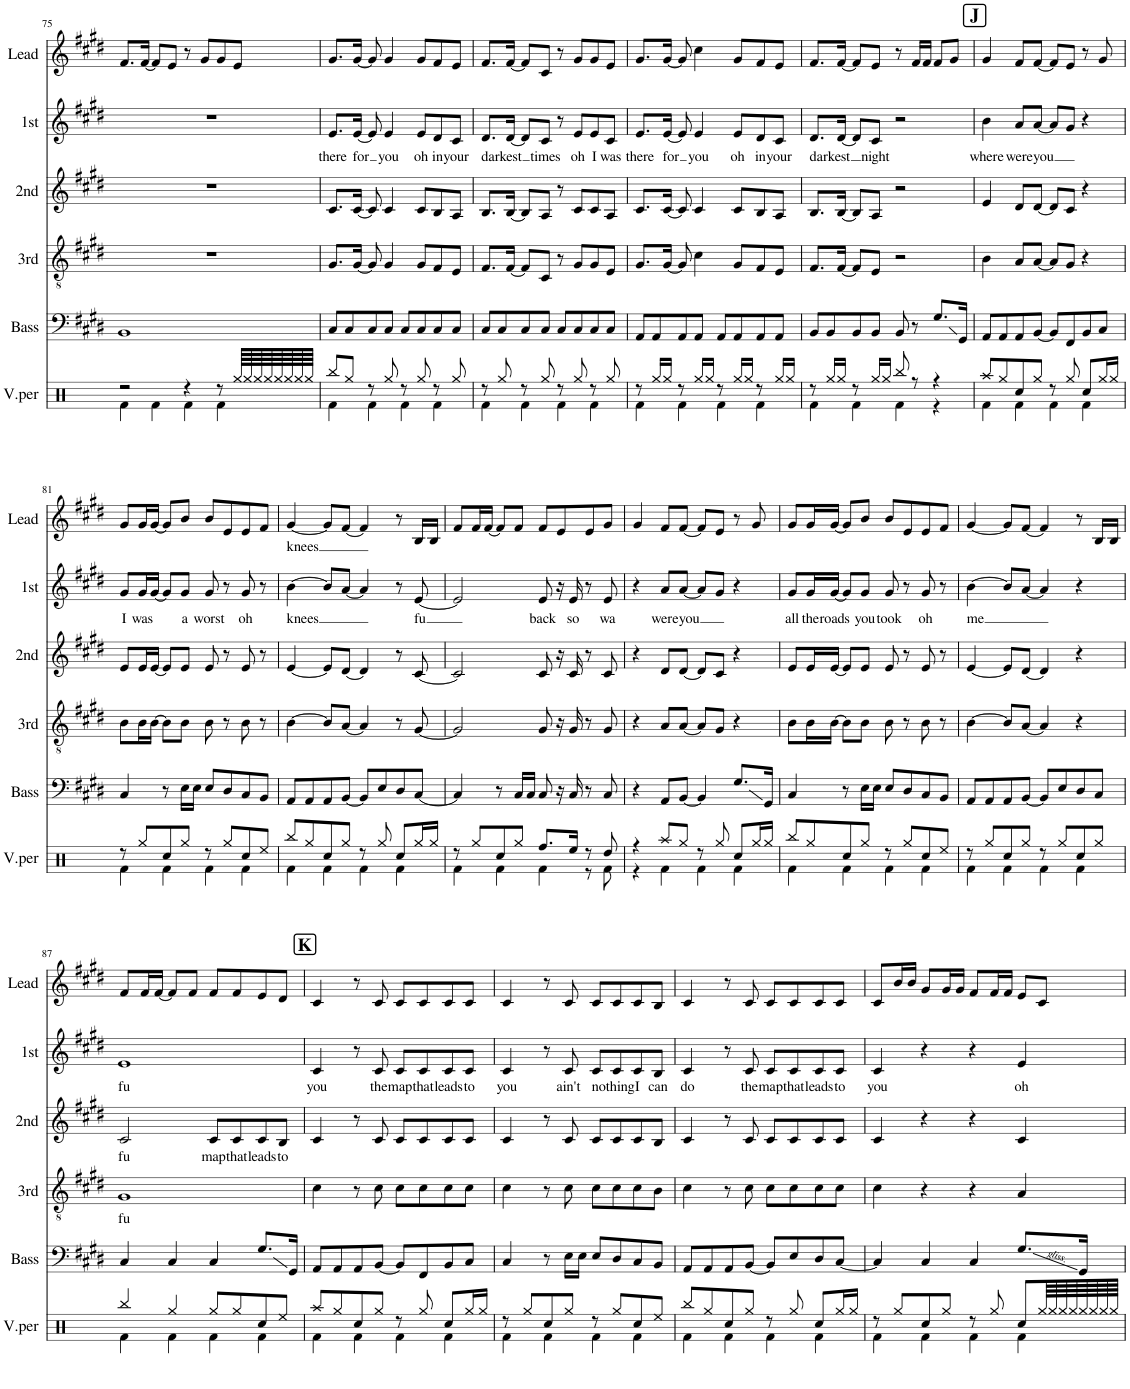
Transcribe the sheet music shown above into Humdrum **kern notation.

**kern	**kern	**kern	**text	**kern	**text	**kern	**text	**kern	**text
*part6	*part5	*part4	*part4	*part3	*part3	*part2	*part2	*part1	*part1
*staff6	*staff5	*staff4	*staff4	*staff3	*staff3	*staff2	*staff2	*staff1	*staff1
*I"V.per	*I"Bass	*I"3rd	*	*I"2nd	*	*I"1st	*	*I"Lead	*
*I'V.per	*I'Bass	*I'3rd	*	*I'2nd	*	*I'1st	*	*I'Lead	*
!!LO:PB:g=z
*clefX	*clefF4	*clefGv2	*	*clefG2	*	*clefG2	*	*clefG2	*
*k[]	*k[f#c#g#d#]	*k[f#c#g#d#]	*	*k[f#c#g#d#]	*	*k[f#c#g#d#]	*	*k[f#c#g#d#]	*
*M4/4	*M4/4	*M4/4	*	*M4/4	*	*M4/4	*	*M4/4	*
=75	=75	=75	=75	=75	=75	=75	=75	=75	=75
*^	*	*	*	*	*	*	*	*	*
2r	4Rf\	1BB	1r	.	1r	.	1r	.	8.f#/L	.
.	.	.	.	.	.	.	.	.	[16f#/Jk	.
.	4Rf\	.	.	.	.	.	.	.	8f#/L]	.
.	.	.	.	.	.	.	.	.	8e/J	.
4r	4Rf\	.	.	.	.	.	.	.	8r	.
.	.	.	.	.	.	.	.	.	8g#/L	.
8r	4Rf\	.	.	.	.	.	.	.	8g#/	.
64Rgg/LLLL	.	.	.	.	.	.	.	.	8e/J	.
64Rgg/	.	.	.	.	.	.	.	.	.	.
64Rgg/	.	.	.	.	.	.	.	.	.	.
64Rgg/	.	.	.	.	.	.	.	.	.	.
64Rgg/	.	.	.	.	.	.	.	.	.	.
64Rgg/	.	.	.	.	.	.	.	.	.	.
64Rgg/	.	.	.	.	.	.	.	.	.	.
64Rgg/JJJJ	.	.	.	.	.	.	.	.	.	.
=76	=76	=76	=76	=76	=76	=76	=76	=76	=76	=76
!	!	!	!	!	!	!	!	!LO:LY:b	!	!
8Rbb/L	4Rf\	8C#/L	8.G#/L	.	8.c#/L	.	8.e/L	there	8.g#/L	.
8Rgg/J	.	8C#/	.	.	.	.	.	.	.	.
!	!	!	!	!	!	!	!	!LO:LY:b	!	!
.	.	.	[16G#/Jk	.	[16c#/Jk	.	[16e/Jk	for	[16g#/Jk	.
8r	4Rf\	8C#/	8G#/]	.	8c#/]	.	8e/]	.	8g#/]	.
!	!	!	!	!	!	!	!	!LO:LY:b	!	!
8Rgg/	.	8C#/J	4G#/	.	4c#/	.	4e/	you	4g#/	.
8r	4Rf\	8C#/L	.	.	.	.	.	.	.	.
!	!	!	!	!	!	!	!	!LO:LY:b	!	!
8Rgg/	.	8C#/	8G#/L	.	8c#/L	.	8e/L	oh	8g#/L	.
!	!	!	!	!	!	!	!	!LO:LY:b	!	!
8r	4Rf\	8C#/	8F#/	.	8B/	.	8d#/	in	8f#/	.
!	!	!	!	!	!	!	!	!LO:LY:b	!	!
8Rgg/	.	8C#/J	8E/J	.	8A/J	.	8c#/J	your	8e/J	.
=77	=77	=77	=77	=77	=77	=77	=77	=77	=77	=77
!	!	!	!	!	!	!	!	!LO:LY:b	!	!
8r	4Rf\	8C#/L	8.F#/L	.	8.B/L	.	8.d#/L	darkest	8.f#/L	.
8Rgg/	.	8C#/	.	.	.	.	.	.	.	.
.	.	.	[16F#/Jk	.	[16B/Jk	.	[16d#/Jk	.	[16f#/Jk	.
8r	4Rf\	8C#/	8F#/L]	.	8B/L]	.	8d#/L]	.	8f#/L]	.
!	!	!	!	!	!	!	!	!LO:LY:b	!	!
8Rgg/	.	8C#/J	8C#/J	.	8A/J	.	8c#/J	times	8c#/J	.
8r	4Rf\	8C#/L	8r	.	8r	.	8r	.	8r	.
!	!	!	!	!	!	!	!	!LO:LY:b	!	!
8Rgg/	.	8C#/	8G#/L	.	8c#/L	.	8e/L	oh	8g#/L	.
!	!	!	!	!	!	!	!	!LO:LY:b	!	!
8r	4Rf\	8C#/	8G#/	.	8c#/	.	8e/	I	8g#/	.
!	!	!	!	!	!	!	!	!LO:LY:b	!	!
8Rgg/	.	8C#/J	8E/J	.	8A/J	.	8c#/J	was	8e/J	.
=78	=78	=78	=78	=78	=78	=78	=78	=78	=78	=78
!	!	!	!	!	!	!	!	!LO:LY:b	!	!
8r	4Rf\	8AA/L	8.G#/L	.	8.c#/L	.	8.e/L	there	8.g#/L	.
16Rgg/LL	.	8AA/	.	.	.	.	.	.	.	.
!	!	!	!	!	!	!	!	!LO:LY:b	!	!
16Rgg/JJ	.	.	[16G#/Jk	.	[16c#/Jk	.	[16e/Jk	for	[16g#/Jk	.
8r	4Rf\	8AA/	8G#/]	.	8c#/]	.	8e/]	.	8g#/]	.
!	!	!	!	!	!	!	!	!LO:LY:b	!	!
16Rgg/LL	.	8AA/J	4c#\	.	4c#/	.	4e/	you	4cc#\	.
16Rgg/JJ	.	.	.	.	.	.	.	.	.	.
8r	4Rf\	8AA/L	.	.	.	.	.	.	.	.
!	!	!	!	!	!	!	!	!LO:LY:b	!	!
16Rgg/LL	.	8AA/	8G#/L	.	8c#/L	.	8e/L	oh	8g#/L	.
16Rgg/JJ	.	.	.	.	.	.	.	.	.	.
!	!	!	!	!	!	!	!	!LO:LY:b	!	!
8r	4Rf\	8AA/	8F#/	.	8B/	.	8d#/	in	8f#/	.
!	!	!	!	!	!	!	!	!LO:LY:b	!	!
16Rgg/LL	.	8AA/J	8E/J	.	8A/J	.	8c#/J	your	8e/J	.
16Rgg/JJ	.	.	.	.	.	.	.	.	.	.
=79	=79	=79	=79	=79	=79	=79	=79	=79	=79	=79
!	!	!	!	!	!	!	!	!LO:LY:b	!	!
8r	4Rf\	8BB/L	8.F#/L	.	8.B/L	.	8.d#/L	darkest	8.f#/L	.
16Rgg/LL	.	8BB/	.	.	.	.	.	.	.	.
16Rgg/JJ	.	.	[16F#/Jk	.	[16B/Jk	.	[16d#/Jk	.	[16f#/Jk	.
8r	4Rf\	8BB/	8F#/L]	.	8B/L]	.	8d#/L]	.	8f#/L]	.
!	!	!	!	!	!	!	!	!LO:LY:b	!	!
16Rgg/LL	.	8BB/J	8E/J	.	8A/J	.	8c#/J	night	8e/J	.
16Rgg/JJ	.	.	.	.	.	.	.	.	.	.
8Rbb/	4Rf\	8BB/	2r	.	2r	.	2r	.	8r	.
8r	.	8r	.	.	.	.	.	.	16f#/LL	.
.	.	.	.	.	.	.	.	.	16f#/JJ	.
4r	4r	8.G#/L	.	.	.	.	.	.	8f#/L	.
.	.	.	.	.	.	.	.	.	8g#/J	.
.	.	16GG#/Jk	.	.	.	.	.	.	.	.
!!LO:REH:place=s1:a:B:cj:fs=14:t=J
=80	=80	=80	=80	=80	=80	=80	=80	=80	=80	=80
!	!	!	!	!	!	!	!	!LO:LY:b	!	!
8Raa/L	4Rf\	8AA/L	4B\	.	4e/	.	4b\	where	4g#/	.
8Rgg/	.	8AA/	.	.	.	.	.	.	.	.
!	!	!	!	!	!	!	!	!LO:LY:b	!	!
8Rcc/	4Rf\	8AA/	8A/L	.	8d#/L	.	8a/L	were	8f#/L	.
!	!	!	!	!	!	!	!	!LO:LY:b	!	!
8Rgg/J	.	[8BB/J	[8A/J	.	[8d#/J	.	[8a/J	you	[8f#/J	.
8r	4Rf\	8BB/L]	8A/L]	.	8d#/L]	.	8a/L]	.	8f#/L]	.
8Rgg/	.	8FF#/	8G#/J	.	8c#/J	.	8g#/J	.	8e/J	.
8Rcc/L	4Rf\	8BB/	4r	.	4r	.	4r	.	8r	.
16Rgg/L	.	8C#/J	.	.	.	.	.	.	8g#/	.
16Rgg/JJ	.	.	.	.	.	.	.	.	.	.
!!LO:LB:g=z
=81	=81	=81	=81	=81	=81	=81	=81	=81	=81	=81
!	!	!	!	!	!	!	!	!LO:LY:b	!	!
8r	4Rf\	4C#/	8B\L	.	8e/L	.	8g#/L	I	8g#/L	.
!	!	!	!	!	!	!	!	!LO:LY:b	!	!
8Rgg/L	.	.	16B\L	.	16e/L	.	16g#/L	was	16g#/L	.
.	.	.	[16B\JJ	.	[16e/JJ	.	[16g#/JJ	.	[16g#/JJ	.
8Rcc/	4Rf\	8r	8B\L]	.	8e/L]	.	8g#/L]	.	8g#/L]	.
!	!	!	!	!	!	!	!	!LO:LY:b	!	!
8Rgg/J	.	16E\LL	8B\J	.	8e/J	.	8g#/J	a	8b/J	.
.	.	16E\JJ	.	.	.	.	.	.	.	.
!	!	!	!	!	!	!	!	!LO:LY:b	!	!
8r	4Rf\	8E/L	8B\	.	8e/	.	8g#/	worst	8b/L	.
8Rgg/L	.	8D#/	8r	.	8r	.	8r	.	8e/	.
!	!	!	!	!	!	!	!	!LO:LY:b	!	!
8Rcc/	4Rf\	8C#/	8B\	.	8e/	.	8g#/	oh	8e/	.
8Ree/J	.	8BB/J	8r	.	8r	.	8r	.	8f#/J	.
=82	=82	=82	=82	=82	=82	=82	=82	=82	=82	=82
!	!	!	!	!	!	!	!	!LO:LY:b	!	!LO:LY:b
8Rbb/L	4Rf\	8AA/L	[4B\	.	[4e/	.	[4b\	knees	[4g#/	knees
8Rgg/	.	8AA/	.	.	.	.	.	.	.	.
8Rcc/	4Rf\	8AA/	8B/L]	.	8e/L]	.	8b/L]	.	8g#/L]	.
8Rgg/J	.	[8BB/J	[8A/J	.	[8d#/J	.	[8a/J	.	[8f#/J	.
8r	4Rf\	8BB/L]	4A/]	.	4d#/]	.	4a/]	.	4f#/]	.
8Rgg/	.	8E/	.	.	.	.	.	.	.	.
8Rcc/L	4Rf\	8D#/	8r	.	8r	.	8r	.	8r	.
!	!	!	!	!	!	!	!	!LO:LY:b	!	!
16Rgg/L	.	[8C#/J	[8G#/	.	[8c#/	.	[8e/	fu	16B/LL	.
16Rgg/JJ	.	.	.	.	.	.	.	.	16B/JJ	.
=83	=83	=83	=83	=83	=83	=83	=83	=83	=83	=83
8r	4Rf\	4C#/]	2G#/]	.	2c#/]	.	2e/]	.	8f#/L	.
8Rgg/L	.	.	.	.	.	.	.	.	16f#/L	.
.	.	.	.	.	.	.	.	.	[16f#/JJ	.
8Rcc/	4Rf\	8r	.	.	.	.	.	.	8f#/L]	.
8Rgg/J	.	16C#/LL	.	.	.	.	.	.	8f#/J	.
.	.	16C#/JJ	.	.	.	.	.	.	.	.
!	!	!	!	!	!	!	!	!LO:LY:b	!	!
8.Rff/L	4Rf\	8C#/	8G#/	.	8c#/	.	8e/	back	8f#/L	.
.	.	16r	16r	.	16r	.	16r	.	8e/	.
!	!	!	!	!	!	!	!	!LO:LY:b	!	!
16Ree/Jk	.	16C#/	16G#/	.	16c#/	.	16e/	so	.	.
8r	8r	8r	8r	.	8r	.	8r	.	8e/	.
!	!	!	!	!	!	!	!	!LO:LY:b	!	!
8Rdd/	8Rf\	8C#/	8G#/	.	8c#/	.	8e/	wa	8g#/J	.
=84	=84	=84	=84	=84	=84	=84	=84	=84	=84	=84
4r	4r	4r	4r	.	4r	.	4r	.	4g#/	.
!	!	!	!	!	!	!	!	!LO:LY:b	!	!
8Raa/L	4Rf\	8AA/L	8A/L	.	8d#/L	.	8a/L	were	8f#/L	.
!	!	!	!	!	!	!	!	!LO:LY:b	!	!
8Rgg/J	.	[8BB/J	[8A/J	.	[8d#/J	.	[8a/J	you	[8f#/J	.
8r	4Rf\	4BB/]	8A/L]	.	8d#/L]	.	8a/L]	.	8f#/L]	.
8Rgg/	.	.	8G#/J	.	8c#/J	.	8g#/J	.	8e/J	.
8Rcc/L	4Rf\	8.G#/L	4r	.	4r	.	4r	.	8r	.
16Rgg/L	.	.	.	.	.	.	.	.	8g#/	.
16Rgg/JJ	.	16GG#/Jk	.	.	.	.	.	.	.	.
=85	=85	=85	=85	=85	=85	=85	=85	=85	=85	=85
!	!	!	!	!	!	!	!	!LO:LY:b	!	!
8Rbb/L	4Rf\	4C#/	8B\L	.	8e/L	.	8g#/L	all	8g#/L	.
!	!	!	!	!	!	!	!	!LO:LY:b	!	!
8Rgg/	.	.	16B\L	.	16e/L	.	16g#/L	the	16g#/L	.
!	!	!	!	!	!	!	!	!LO:LY:b	!	!
.	.	.	[16B\JJ	.	[16e/JJ	.	[16g#/JJ	roads	[16g#/JJ	.
8Rcc/	4Rf\	8r	8B\L]	.	8e/L]	.	8g#/L]	.	8g#/L]	.
!	!	!	!	!	!	!	!	!LO:LY:b	!	!
8Rgg/J	.	16E\LL	8B\J	.	8e/J	.	8g#/J	you	8b/J	.
.	.	16E\JJ	.	.	.	.	.	.	.	.
!	!	!	!	!	!	!	!	!LO:LY:b	!	!
8r	4Rf\	8E/L	8B\	.	8e/	.	8g#/	took	8b/L	.
8Rgg/L	.	8D#/	8r	.	8r	.	8r	.	8e/	.
!	!	!	!	!	!	!	!	!LO:LY:b	!	!
8Rcc/	4Rf\	8C#/	8B\	.	8e/	.	8g#/	oh	8e/	.
8Ree/J	.	8BB/J	8r	.	8r	.	8r	.	8f#/J	.
=86	=86	=86	=86	=86	=86	=86	=86	=86	=86	=86
!	!	!	!	!	!	!	!	!LO:LY:b	!	!
8r	4Rf\	8AA/L	[4B\	.	[4e/	.	[4b\	me	[4g#/	.
8Rgg/L	.	8AA/	.	.	.	.	.	.	.	.
8Rcc/	4Rf\	8AA/	8B/L]	.	8e/L]	.	8b/L]	.	8g#/L]	.
8Rgg/J	.	[8BB/J	[8A/J	.	[8d#/J	.	[8a/J	.	[8f#/J	.
8r	4Rf\	8BB/L]	4A/]	.	4d#/]	.	4a/]	.	4f#/]	.
8Rgg/L	.	8E/	.	.	.	.	.	.	.	.
8Rcc/	4Rf\	8D#/	4r	.	4r	.	4r	.	8r	.
8Rgg/J	.	8C#/J	.	.	.	.	.	.	16B/LL	.
.	.	.	.	.	.	.	.	.	16B/JJ	.
!!LO:LB:g=z
=87	=87	=87	=87	=87	=87	=87	=87	=87	=87	=87
!	!	!	!	!LO:LY:b	!	!LO:LY:b	!	!LO:LY:b	!	!
4Rbb/	4Rf\	4C#/	1G#	fu	2c#/	fu	1e	fu	8f#/L	.
.	.	.	.	.	.	.	.	.	16f#/L	.
.	.	.	.	.	.	.	.	.	[16f#/JJ	.
4Rgg/	4Rf\	4C#/	.	.	.	.	.	.	8f#/L]	.
.	.	.	.	.	.	.	.	.	8f#/J	.
!	!	!	!	!	!	!LO:LY:b	!	!	!	!
8Rgg/L	4Rf\	4C#/	.	.	8c#/L	map	.	.	8f#/L	.
!	!	!	!	!	!	!LO:LY:b	!	!	!	!
8Rgg/	.	.	.	.	8c#/	that	.	.	8f#/	.
!	!	!	!	!	!	!LO:LY:b	!	!	!	!
8Rcc/	4Rf\	8.G#/L	.	.	8c#/	leads	.	.	8e/	.
!	!	!	!	!	!	!LO:LY:b	!	!	!	!
8Ree/J	.	.	.	.	8B/J	to	.	.	8d#/J	.
.	.	16GG#/Jk	.	.	.	.	.	.	.	.
!!LO:REH:place=s1:a:B:cj:fs=14:t=K
=88	=88	=88	=88	=88	=88	=88	=88	=88	=88	=88
!	!	!	!	!	!	!	!	!LO:LY:b	!	!
8Raa/L	4Rf\	8AA/L	4c#\	.	4c#/	.	4c#/	you	4c#/	.
8Rgg/	.	8AA/	.	.	.	.	.	.	.	.
8Rcc/	4Rf\	8AA/	8r	.	8r	.	8r	.	8r	.
!	!	!	!	!	!	!	!	!LO:LY:b	!	!
8Rgg/J	.	[8BB/J	8c#\	.	8c#/	.	8c#/	the	8c#/	.
!	!	!	!	!	!	!	!	!LO:LY:b	!	!
8r	4Rf\	8BB/L]	8c#\L	.	8c#/L	.	8c#/L	map	8c#/L	.
!	!	!	!	!	!	!	!	!LO:LY:b	!	!
8Rgg/	.	8FF#/	8c#\	.	8c#/	.	8c#/	that	8c#/	.
!	!	!	!	!	!	!	!	!LO:LY:b	!	!
8Rcc/L	4Rf\	8BB/	8c#\	.	8c#/	.	8c#/	leads	8c#/	.
!	!	!	!	!	!	!	!	!LO:LY:b	!	!
16Rgg/L	.	8C#/J	8c#\J	.	8c#/J	.	8c#/J	to	8c#/J	.
16Rgg/JJ	.	.	.	.	.	.	.	.	.	.
=89	=89	=89	=89	=89	=89	=89	=89	=89	=89	=89
!	!	!	!	!	!	!	!	!LO:LY:b	!	!
8r	4Rf\	4C#/	4c#\	.	4c#/	.	4c#/	you	4c#/	.
8Rgg/L	.	.	.	.	.	.	.	.	.	.
8Rcc/	4Rf\	8r	8r	.	8r	.	8r	.	8r	.
!	!	!	!	!	!	!	!	!LO:LY:b	!	!
8Rgg/J	.	16E\LL	8c#\	.	8c#/	.	8c#/	ain't	8c#/	.
.	.	16E\JJ	.	.	.	.	.	.	.	.
!	!	!	!	!	!	!	!	!LO:LY:b	!	!
8r	4Rf\	8E/L	8c#\L	.	8c#/L	.	8c#/L	nothing	8c#/L	.
8Rgg/L	.	8D#/	8c#\	.	8c#/	.	8c#/	.	8c#/	.
!	!	!	!	!	!	!	!	!LO:LY:b	!	!
8Rcc/	4Rf\	8C#/	8c#\	.	8c#/	.	8c#/	I	8c#/	.
!	!	!	!	!	!	!	!	!LO:LY:b	!	!
8Ree/J	.	8BB/J	8B\J	.	8B/J	.	8B/J	can	8B/J	.
=90	=90	=90	=90	=90	=90	=90	=90	=90	=90	=90
!	!	!	!	!	!	!	!	!LO:LY:b	!	!
8Rbb/L	4Rf\	8AA/L	4c#\	.	4c#/	.	4c#/	do	4c#/	.
8Rgg/	.	8AA/	.	.	.	.	.	.	.	.
8Rcc/	4Rf\	8AA/	8r	.	8r	.	8r	.	8r	.
!	!	!	!	!	!	!	!	!LO:LY:b	!	!
8Rgg/J	.	[8BB/J	8c#\	.	8c#/	.	8c#/	the	8c#/	.
!	!	!	!	!	!	!	!	!LO:LY:b	!	!
8r	4Rf\	8BB/L]	8c#\L	.	8c#/L	.	8c#/L	map	8c#/L	.
!	!	!	!	!	!	!	!	!LO:LY:b	!	!
8Rgg/	.	8E/	8c#\	.	8c#/	.	8c#/	that	8c#/	.
!	!	!	!	!	!	!	!	!LO:LY:b	!	!
8Rcc/L	4Rf\	8D#/	8c#\	.	8c#/	.	8c#/	leads	8c#/	.
!	!	!	!	!	!	!	!	!LO:LY:b	!	!
16Rgg/L	.	[8C#/J	8c#\J	.	8c#/J	.	8c#/J	to	8c#/J	.
16Rgg/JJ	.	.	.	.	.	.	.	.	.	.
=91	=91	=91	=91	=91	=91	=91	=91	=91	=91	=91
!	!	!	!	!	!	!	!	!LO:LY:b	!	!
8r	4Rf\	4C#/]	4c#\	.	4c#/	.	4c#/	you	8c#/L	.
8Rgg/L	.	.	.	.	.	.	.	.	16b/L	.
.	.	.	.	.	.	.	.	.	16b/JJ	.
8Rcc/	4Rf\	4C#/	4r	.	4r	.	4r	.	8g#/L	.
8Rgg/J	.	.	.	.	.	.	.	.	16g#/L	.
.	.	.	.	.	.	.	.	.	16g#/JJ	.
8r	4Rf\	4C#/	4r	.	4r	.	4r	.	8f#/L	.
8Rgg/	.	.	.	.	.	.	.	.	16f#/L	.
.	.	.	.	.	.	.	.	.	16f#/JJ	.
!	!	!	!	!	!	!	!	!LO:LY:b	!	!
8Rcc/L	4Rf\	8.G#/L	4A/	.	4c#/	.	4e/	oh	8e/L	.
64Rgg/LLL	.	.	.	.	.	.	.	.	8c#/J	.
64Rgg/	.	.	.	.	.	.	.	.	.	.
64Rgg/	.	.	.	.	.	.	.	.	.	.
64Rgg/	.	.	.	.	.	.	.	.	.	.
64Rgg/	.	16GG#/Jk	.	.	.	.	.	.	.	.
64Rgg/	.	.	.	.	.	.	.	.	.	.
64Rgg/	.	.	.	.	.	.	.	.	.	.
64Rgg/JJJJ	.	.	.	.	.	.	.	.	.	.
*v	*v	*	*	*	*	*	*	*	*	*
=	=	=	=	=	=	=	=	=	=
*-	*-	*-	*-	*-	*-	*-	*-	*-	*-
